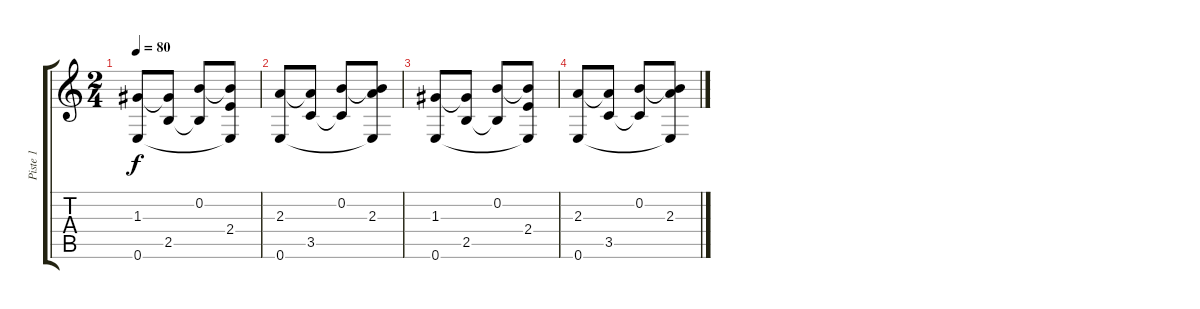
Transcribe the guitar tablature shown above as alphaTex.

\track ("Piste 1" "Piste 1") {instrument acousticguitarnylon}
\staff {score tabs}
\tuning (E4 B3 G3 D3 A2 E2) {hide}
\ts (2 4)
\tempo 80
\clef g2
\ks c
(1.3 0.6).8{dy f} (1.3{t} 2.5).8 (0.2 2.5{t}).8 (0.2{t} 2.4 0.6{t}).8 |
(2.3 0.6).8 (2.3{t} 3.5).8 (0.2 3.5{t}).8 (0.2{t} 2.3 0.6{t}).8 |
(1.3 0.6).8 (1.3{t} 2.5).8 (0.2 2.5{t}).8 (0.2{t} 2.4 0.6{t}).8 |
(2.3 0.6).8 (2.3{t} 3.5).8 (0.2 3.5{t}).8 (0.2{t} 2.3 0.6{t}).8
